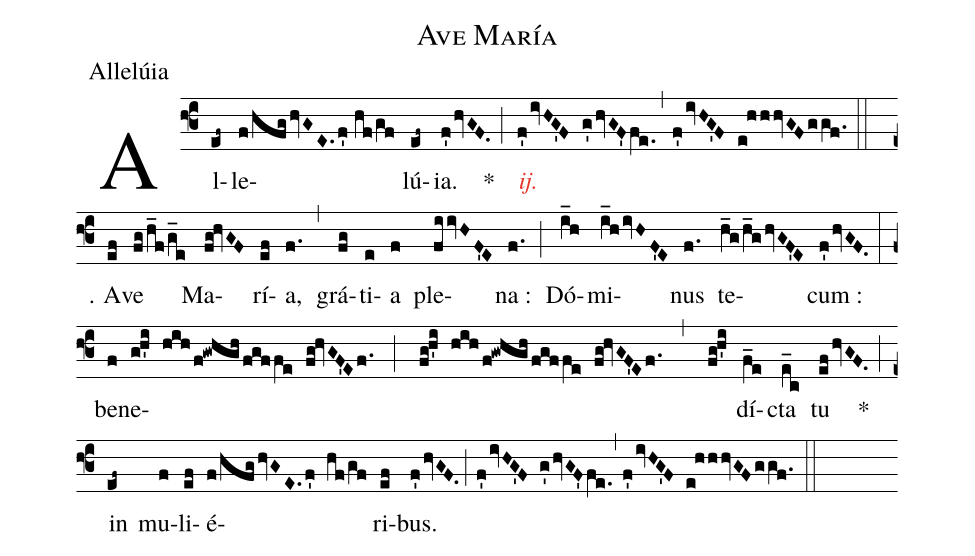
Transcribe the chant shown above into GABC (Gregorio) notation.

name:Ave María;
office-part:Allelúia;
%%
(f3) Al(ef~)le(f/hfghvGE./f'//hf/gf)lú(ef~)ia.(f'hvGF.) *(;)
<c><i>ij.</i></c>(f'ivHG'F g'hvGF'fe.,f'ivHG'F e!hhhvGFggf.) (::)

℣. A(ef)ve(fg/h_f/g_e) Ma(fg!hvGF)rí(ef)a,(f.) (,)
grá(fg)ti(e)a(f) ple(fiivHF'E)na :(f.) (;)
Dó(i_h)mi(i_hivHF'E)nus(f.) te(h_g/h_ghvGF'E)cum :(f'hvGF.) (:)
be(f)ne(g!h'i hih/f!gwhgh/fgffe fg!hvGF'Ef.;fg!h'i hih/f!gwhgh/fgffe fg!hvGF'Ef.,fg!h'i)dí(f_e)cta(e_c) tu(efhvGF.) *(;)
in(ef~) mu(f)li(ef)é(f/hfghvGE./f' hf/gf)ri(ef)bus.(f'hvGF.;f'ivHG'F g'hvGF'fe.,f'ivHG'F e!hhhvGFggf.) (::)
